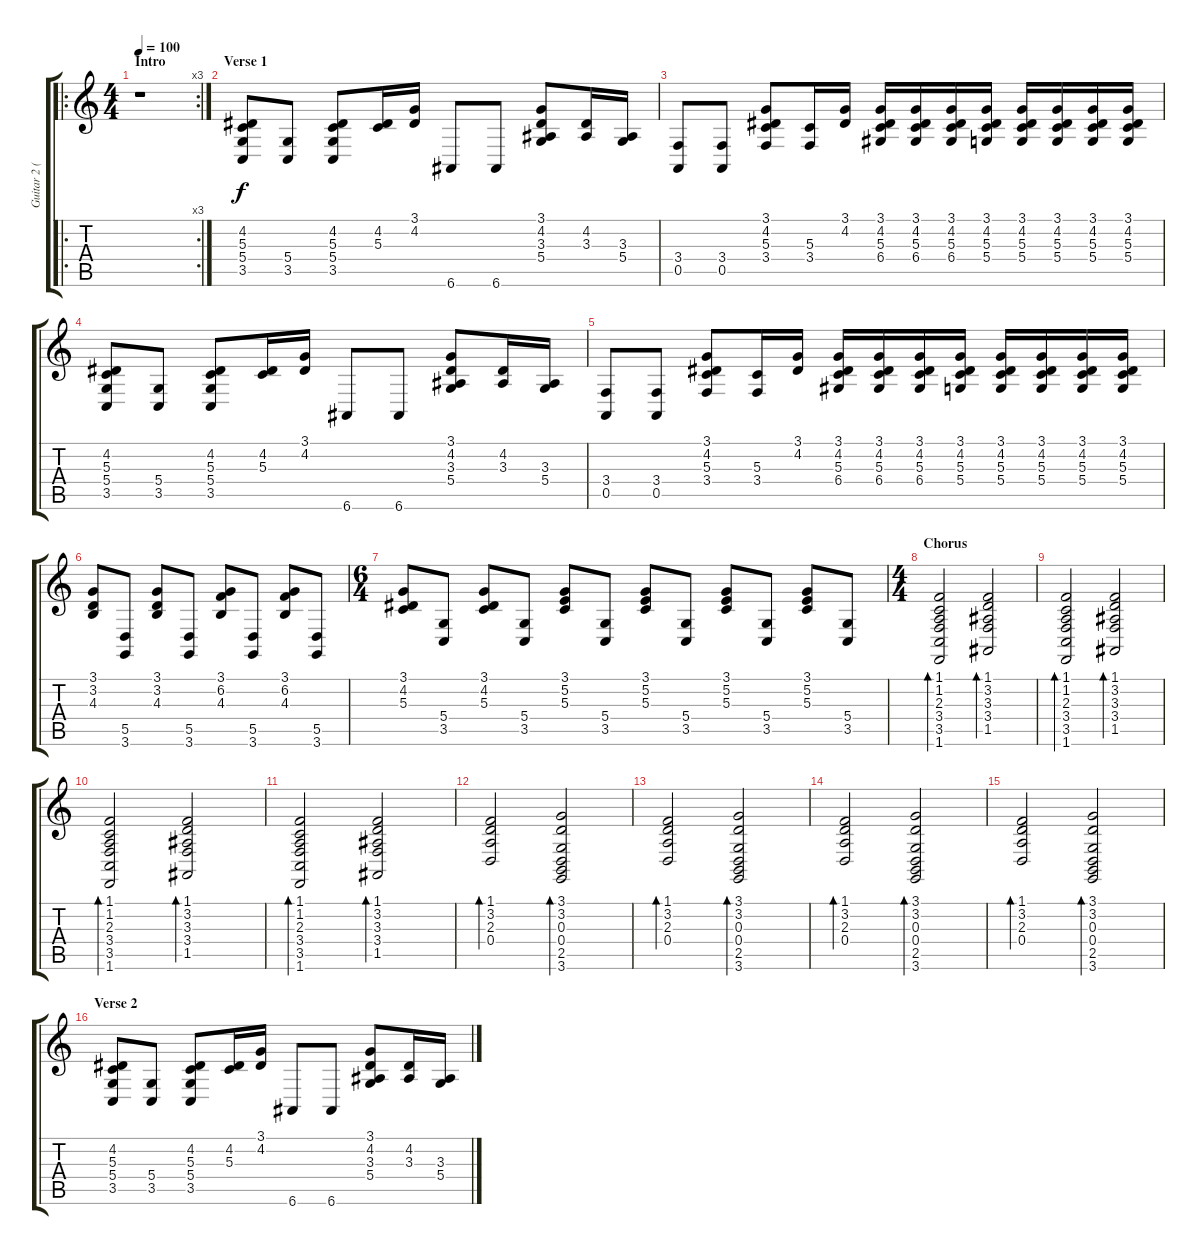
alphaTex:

\track ("Guitar 2 (piano arr. for guitar)" "Guitar 2 (") {instrument acousticgrandpiano}
\staff {score tabs}
\tuning (E4 B3 G3 D3 A2 E2) {hide}
\ro
\rc 3
\ts (4 4)
\section ("" "Intro")
\tempo 100
\clef g2
\ks c
r.1{dy f instrument acousticgrandpiano} |
\section ("" "Verse 1")
(4.2 5.3 5.4 3.5).8 (5.4 3.5).8 (4.2 5.3 5.4 3.5).8 (4.2 5.3).16 (3.1 4.2).16 6.6.8 6.6.8 (3.1 4.2 3.3 5.4).8 (4.2 3.3).16 (3.3 5.4).16 |
(3.4 0.5).8 (3.4 0.5).8 (3.1 4.2 5.3 3.4).8 (5.3 3.4).16 (3.1 4.2).16 (3.1 4.2 5.3 6.4).16 (3.1 4.2 5.3 6.4).16 (3.1 4.2 5.3 6.4).16 (3.1 4.2 5.3 5.4).16 (3.1 4.2 5.3 5.4).16 (3.1 4.2 5.3 5.4).16 (3.1 4.2 5.3 5.4).16 (3.1 4.2 5.3 5.4).16 |
(4.2 5.3 5.4 3.5).8 (5.4 3.5).8 (4.2 5.3 5.4 3.5).8 (4.2 5.3).16 (3.1 4.2).16 6.6.8 6.6.8 (3.1 4.2 3.3 5.4).8 (4.2 3.3).16 (3.3 5.4).16 |
(3.4 0.5).8 (3.4 0.5).8 (3.1 4.2 5.3 3.4).8 (5.3 3.4).16 (3.1 4.2).16 (3.1 4.2 5.3 6.4).16 (3.1 4.2 5.3 6.4).16 (3.1 4.2 5.3 6.4).16 (3.1 4.2 5.3 5.4).16 (3.1 4.2 5.3 5.4).16 (3.1 4.2 5.3 5.4).16 (3.1 4.2 5.3 5.4).16 (3.1 4.2 5.3 5.4).16 |
(3.1 3.2 4.3).8 (5.5 3.6).8 (3.1 3.2 4.3).8 (5.5 3.6).8 (3.1 6.2 4.3).8 (5.5 3.6).8 (3.1 6.2 4.3).8 (5.5 3.6).8 |
\ts (6 4)
(3.1 4.2 5.3).8 (5.4 3.5).8 (3.1 4.2 5.3).8 (5.4 3.5).8 (3.1 5.2 5.3).8 (5.4 3.5).8 (3.1 5.2 5.3).8 (5.4 3.5).8 (3.1 5.2 5.3).8 (5.4 3.5).8 (3.1 5.2 5.3).8 (5.4 3.5).8 |
\ts (4 4)
\section ("" "Chorus")
(1.1 1.2 2.3 3.4 3.5 1.6).2{bd 240} (1.1 3.2 3.3 3.4 1.5).2{bd 240} |
(1.1 1.2 2.3 3.4 3.5 1.6).2{bd 240} (1.1 3.2 3.3 3.4 1.5).2{bd 240} |
(1.1 1.2 2.3 3.4 3.5 1.6).2{bd 240} (1.1 3.2 3.3 3.4 1.5).2{bd 240} |
(1.1 1.2 2.3 3.4 3.5 1.6).2{bd 240} (1.1 3.2 3.3 3.4 1.5).2{bd 240} |
(1.1 3.2 2.3 0.4).2{bd 240} (3.1 3.2 0.3 0.4 2.5 3.6).2{bd 120} |
(1.1 3.2 2.3 0.4).2{bd 240} (3.1 3.2 0.3 0.4 2.5 3.6).2{bd 120} |
(1.1 3.2 2.3 0.4).2{bd 240} (3.1 3.2 0.3 0.4 2.5 3.6).2{bd 120} |
(1.1 3.2 2.3 0.4).2{bd 240} (3.1 3.2 0.3 0.4 2.5 3.6).2{bd 120} |
\section ("" "Verse 2")
(4.2 5.3 5.4 3.5).8 (5.4 3.5).8 (4.2 5.3 5.4 3.5).8 (4.2 5.3).16 (3.1 4.2).16 6.6.8 6.6.8 (3.1 4.2 3.3 5.4).8 (4.2 3.3).16 (3.3 5.4).16
